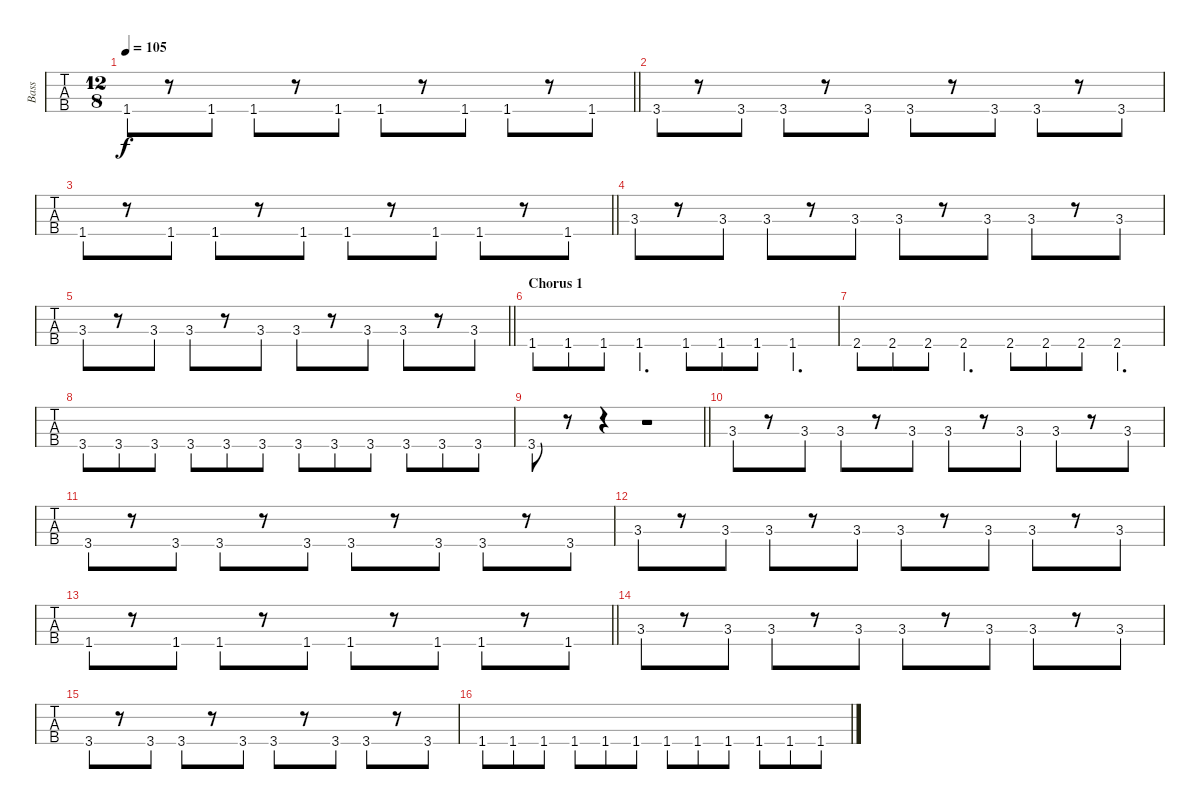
\track ("Bass" "Bass") {instrument electricbassfinger}
\staff {tabs}
\tuning (G2 D2 A1 E1) {hide}
\ts (12 8)
\tempo 105
\clef f4
\barLineRight lightlight
\ks c
1.4.8{dy f} r.8 1.4.8 1.4.8 r.8 1.4.8 1.4.8 r.8 1.4.8 1.4.8 r.8 1.4.8 |
3.4.8 r.8 3.4.8 3.4.8 r.8 3.4.8 3.4.8 r.8 3.4.8 3.4.8 r.8 3.4.8 |
\barLineRight lightlight
1.4.8 r.8 1.4.8 1.4.8 r.8 1.4.8 1.4.8 r.8 1.4.8 1.4.8 r.8 1.4.8 |
3.3.8 r.8 3.3.8 3.3.8 r.8 3.3.8 3.3.8 r.8 3.3.8 3.3.8 r.8 3.3.8 |
\barLineRight lightlight
3.3.8 r.8 3.3.8 3.3.8 r.8 3.3.8 3.3.8 r.8 3.3.8 3.3.8 r.8 3.3.8 |
\section ("" "Chorus 1")
1.4.8 1.4.8 1.4.8 1.4.4{d} 1.4.8 1.4.8 1.4.8 1.4.4{d} |
2.4.8 2.4.8 2.4.8 2.4.4{d} 2.4.8 2.4.8 2.4.8 2.4.4{d} |
3.4.8 3.4.8 3.4.8 3.4.8 3.4.8 3.4.8 3.4.8 3.4.8 3.4.8 3.4.8 3.4.8 3.4.8 |
\barLineRight lightlight
3.4.8 r.8 r.4 r.1 |
3.3.8 r.8 3.3.8 3.3.8 r.8 3.3.8 3.3.8 r.8 3.3.8 3.3.8 r.8 3.3.8 |
3.4.8 r.8 3.4.8 3.4.8 r.8 3.4.8 3.4.8 r.8 3.4.8 3.4.8 r.8 3.4.8 |
3.3.8 r.8 3.3.8 3.3.8 r.8 3.3.8 3.3.8 r.8 3.3.8 3.3.8 r.8 3.3.8 |
\barLineRight lightlight
1.4.8 r.8 1.4.8 1.4.8 r.8 1.4.8 1.4.8 r.8 1.4.8 1.4.8 r.8 1.4.8 |
3.3.8 r.8 3.3.8 3.3.8 r.8 3.3.8 3.3.8 r.8 3.3.8 3.3.8 r.8 3.3.8 |
3.4.8 r.8 3.4.8 3.4.8 r.8 3.4.8 3.4.8 r.8 3.4.8 3.4.8 r.8 3.4.8 |
1.4.8 1.4.8 1.4.8 1.4.8 1.4.8 1.4.8 1.4.8 1.4.8 1.4.8 1.4.8 1.4.8 1.4.8
